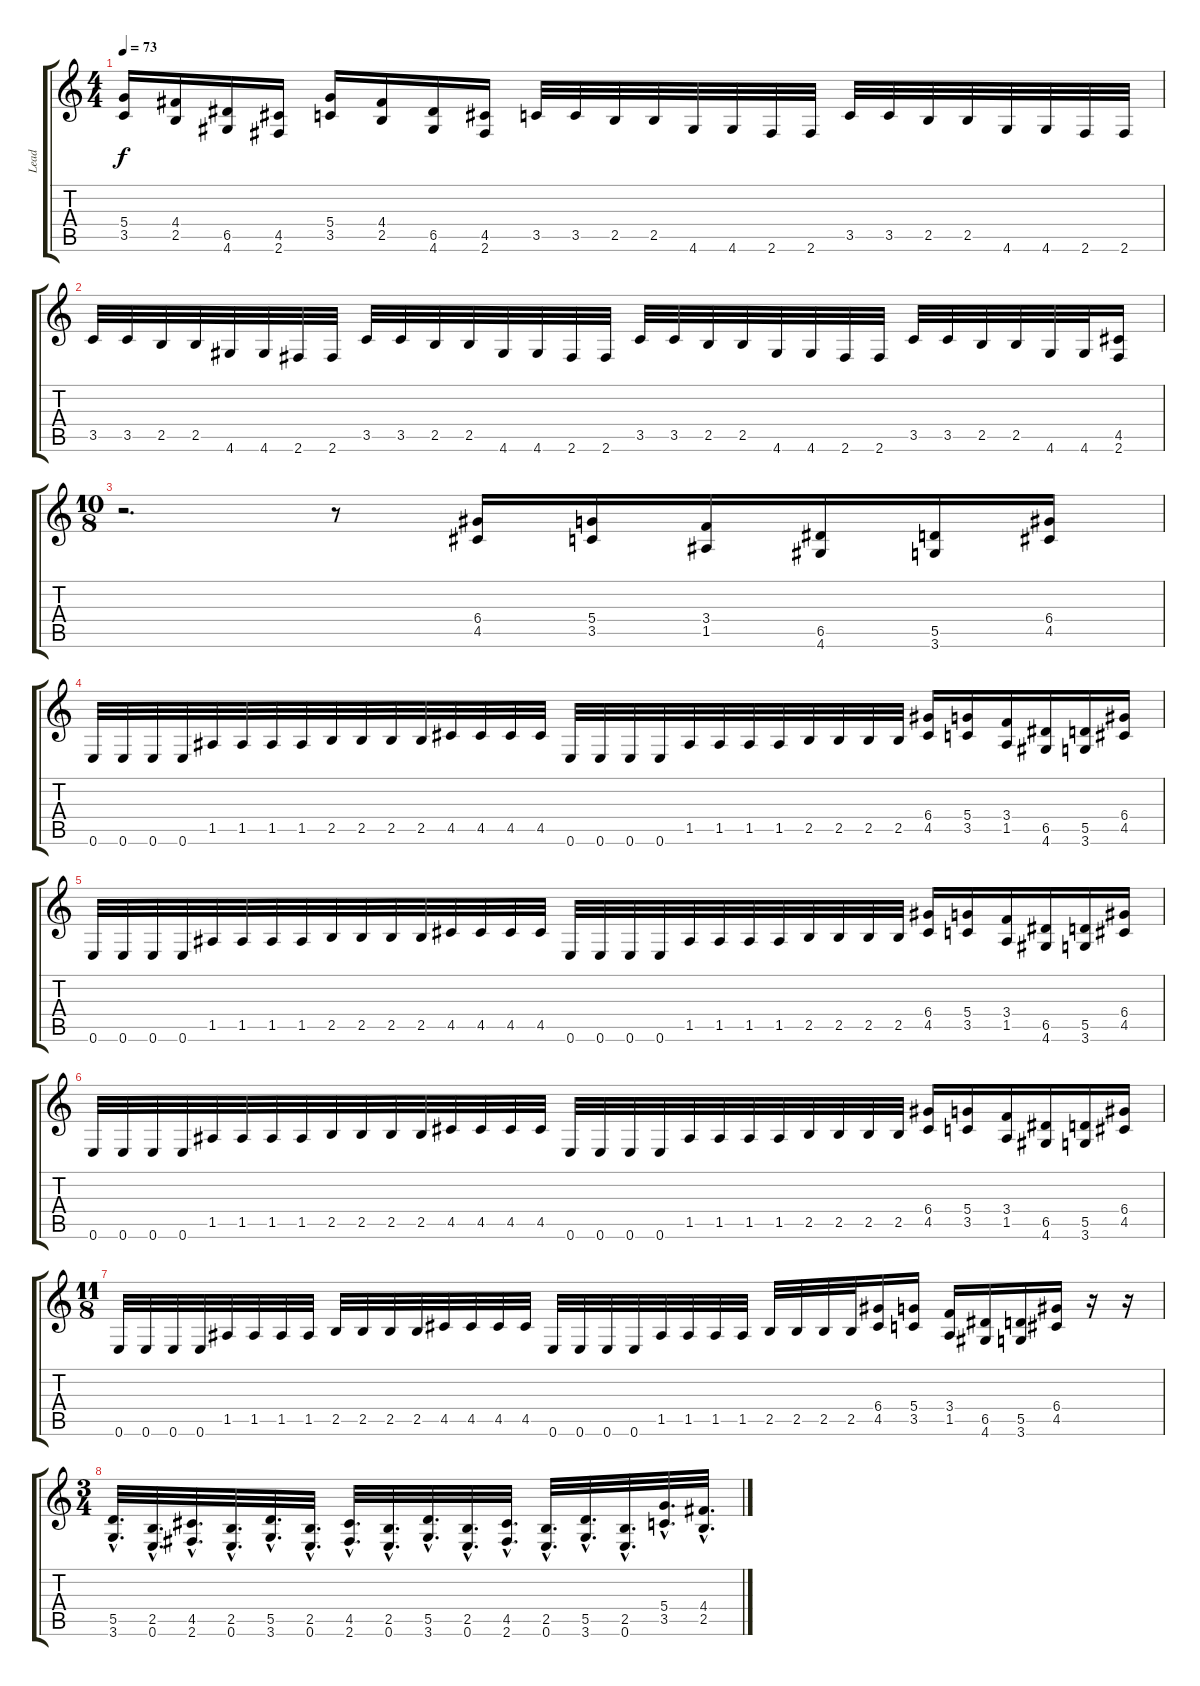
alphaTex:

\track ("Lead" "Lead") {instrument distortionguitar}
\staff {score tabs}
\tuning (E4 B3 G3 D3 A2 E2) {hide}
\ts (4 4)
\tempo 73
\clef g2
\ks c
(5.4 3.5).16{dy f instrument distortionguitar} (4.4 2.5).16 (6.5 4.6).16 (4.5 2.6).16 (5.4 3.5).16 (4.4 2.5).16 (6.5 4.6).16 (4.5 2.6).16 3.5.32 3.5.32 2.5.32 2.5.32 4.6.32 4.6.32 2.6.32 2.6.32 3.5.32 3.5.32 2.5.32 2.5.32 4.6.32 4.6.32 2.6.32 2.6.32 |
3.5.32 3.5.32 2.5.32 2.5.32 4.6.32 4.6.32 2.6.32 2.6.32 3.5.32 3.5.32 2.5.32 2.5.32 4.6.32 4.6.32 2.6.32 2.6.32 3.5.32 3.5.32 2.5.32 2.5.32 4.6.32 4.6.32 2.6.32 2.6.32 3.5.32 3.5.32 2.5.32 2.5.32 4.6.32 4.6.32 (4.5 2.6).16 |
\ts (10 8)
r.2{d} r.8 (6.4 4.5).16 (5.4 3.5).16 (3.4 1.5).16 (6.5 4.6).16 (5.5 3.6).16 (6.4 4.5).16 |
0.6.32 0.6.32 0.6.32 0.6.32 1.5.32 1.5.32 1.5.32 1.5.32 2.5.32 2.5.32 2.5.32 2.5.32 4.5.32 4.5.32 4.5.32 4.5.32 0.6.32 0.6.32 0.6.32 0.6.32 1.5.32 1.5.32 1.5.32 1.5.32 2.5.32 2.5.32 2.5.32 2.5.32 (6.4 4.5).16 (5.4 3.5).16 (3.4 1.5).16 (6.5 4.6).16 (5.5 3.6).16 (6.4 4.5).16 |
0.6.32 0.6.32 0.6.32 0.6.32 1.5.32 1.5.32 1.5.32 1.5.32 2.5.32 2.5.32 2.5.32 2.5.32 4.5.32 4.5.32 4.5.32 4.5.32 0.6.32 0.6.32 0.6.32 0.6.32 1.5.32 1.5.32 1.5.32 1.5.32 2.5.32 2.5.32 2.5.32 2.5.32 (6.4 4.5).16 (5.4 3.5).16 (3.4 1.5).16 (6.5 4.6).16 (5.5 3.6).16 (6.4 4.5).16 |
0.6.32 0.6.32 0.6.32 0.6.32 1.5.32 1.5.32 1.5.32 1.5.32 2.5.32 2.5.32 2.5.32 2.5.32 4.5.32 4.5.32 4.5.32 4.5.32 0.6.32 0.6.32 0.6.32 0.6.32 1.5.32 1.5.32 1.5.32 1.5.32 2.5.32 2.5.32 2.5.32 2.5.32 (6.4 4.5).16 (5.4 3.5).16 (3.4 1.5).16 (6.5 4.6).16 (5.5 3.6).16 (6.4 4.5).16 |
\ts (11 8)
0.6.32 0.6.32 0.6.32 0.6.32 1.5.32 1.5.32 1.5.32 1.5.32 2.5.32 2.5.32 2.5.32 2.5.32 4.5.32 4.5.32 4.5.32 4.5.32 0.6.32 0.6.32 0.6.32 0.6.32 1.5.32 1.5.32 1.5.32 1.5.32 2.5.32 2.5.32 2.5.32 2.5.32 (6.4 4.5).16 (5.4 3.5).16 (3.4 1.5).16 (6.5 4.6).16 (5.5 3.6).16 (6.4 4.5).16 r.16 r.16 |
\ts (3 4)
(5.5{hac} 3.6{hac}).32{d} (2.5{hac} 0.6{hac}).32{d} (4.5{hac} 2.6{hac}).32{d} (2.5{hac} 0.6{hac}).32{d} (5.5{hac} 3.6{hac}).32{d} (2.5{hac} 0.6{hac}).32{d} (4.5{hac} 2.6{hac}).32{d} (2.5{hac} 0.6{hac}).32{d} (5.5{hac} 3.6{hac}).32{d} (2.5{hac} 0.6{hac}).32{d} (4.5{hac} 2.6{hac}).32{d} (2.5{hac} 0.6{hac}).32{d} (5.5{hac} 3.6{hac}).32{d} (2.5{hac} 0.6{hac}).32{d} (5.4{hac} 3.5{hac}).32{d} (4.4{hac} 2.5{hac}).32{d}
